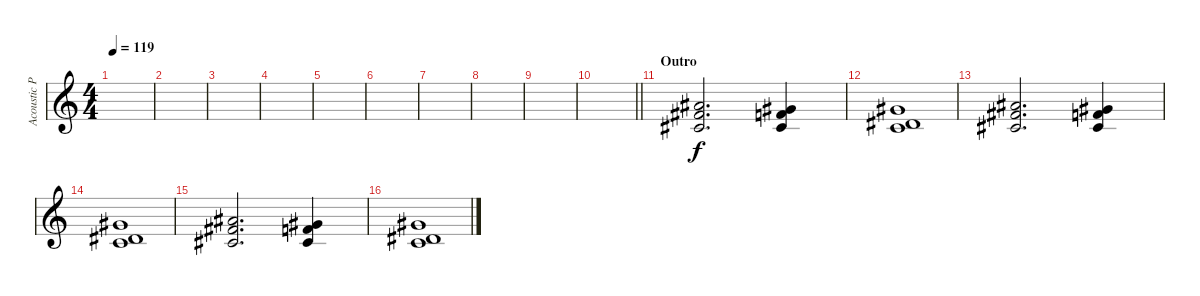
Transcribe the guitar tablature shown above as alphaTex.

\track ("Acoustic Piano (Staff 1)" "Acoustic P") {instrument acousticgrandpiano}
\staff {score}
\tuning (E4 B3 G3 D3 A2 E2 B1) {hide}
\ts (4 4)
\tempo 119
\clef g2
\ks c
|
|
|
|
|
|
|
|
|
\barLineRight lightlight
|
\section ("" "Outro")
(2.1 2.2 15.3).2{d dy f} (1.1 2.2 13.3).4 |
(4.1 1.2 8.3).1 |
(2.1 2.2 15.3).2{d} (1.1 2.2 13.3).4 |
(4.1 1.2 8.3).1 |
(2.1 2.2 15.3).2{d} (1.1 2.2 13.3).4 |
(4.1 1.2 8.3).1
